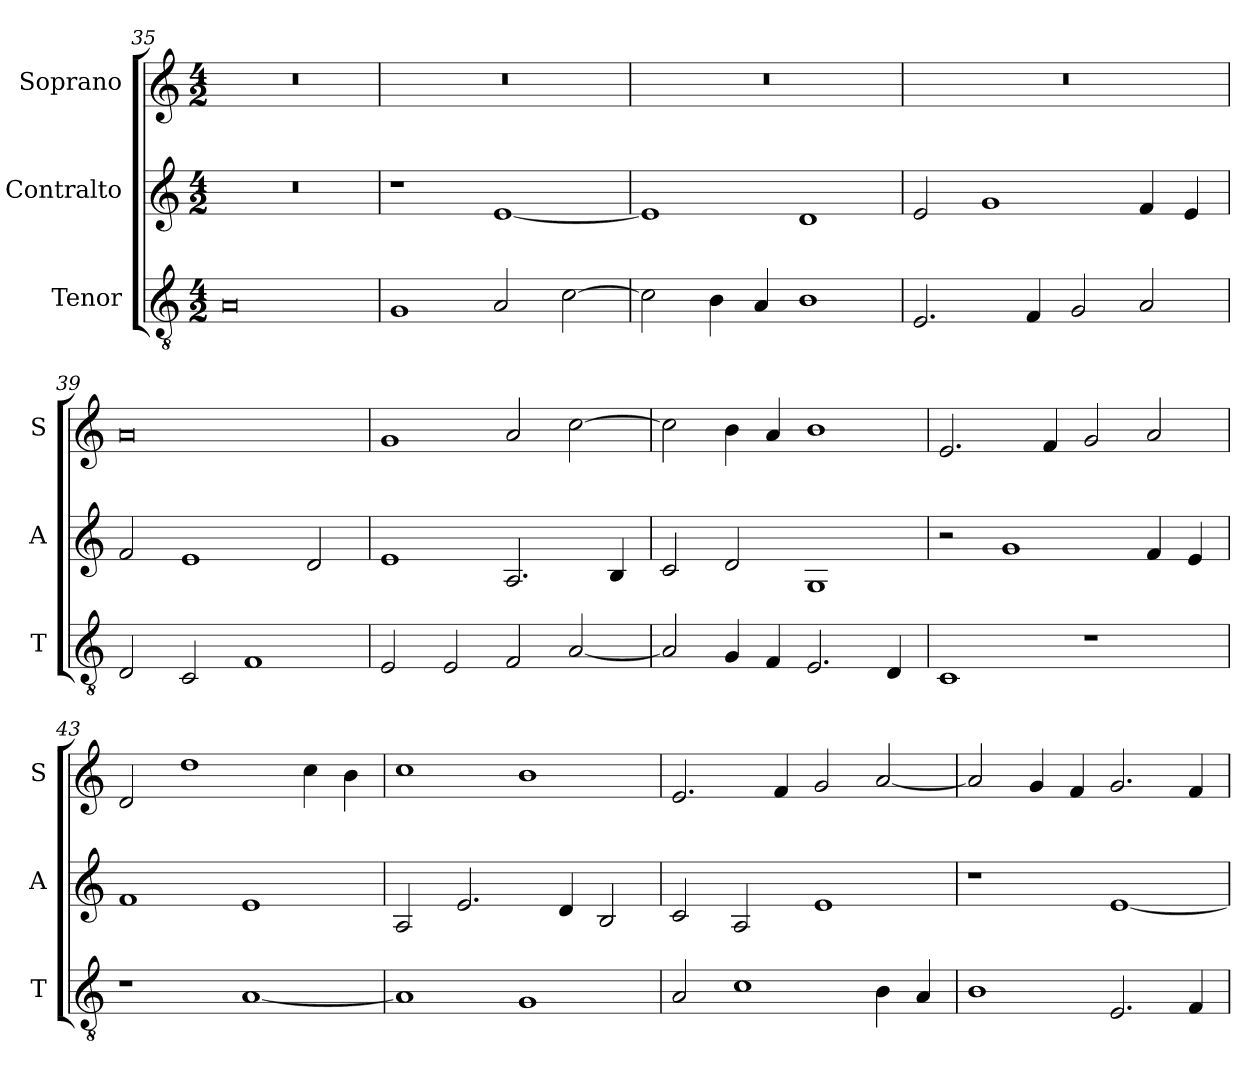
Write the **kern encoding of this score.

**kern	**kern	**kern
*part3	*part2	*part1
*staff3	*staff2	*staff1
*I"Tenor	*I"Contralto	*I"Soprano
*I'T	*I'A	*I'S
*clefGv2	*clefG2	*clefG2
*k[]	*k[]	*k[]
*E:phr	*E:phr	*E:phr
*M4/2	*M4/2	*M4/2
=35	=35	=35
0A	0r	0r
=36	=36	=36
1G	1r	0r
2A	[1e	.
[2c	.	.
=37	=37	=37
2c]	1e]	0r
4B	.	.
4A	.	.
1B	1d	.
=38	=38	=38
2.E	2e	0r
.	1g	.
4F	.	.
2G	.	.
2A	4f	.
.	4e	.
=39	=39	=39
2D	2f	0a
2C	1e	.
1F	.	.
.	2d	.
=40	=40	=40
2E	1e	1g
2E	.	.
2F	2.A	2a
[2A	.	[2cc
.	4B	.
=41	=41	=41
2A]	2c	2cc]
4G	2d	4b
4F	.	4a
2.E	1G	1b
4D	.	.
=42	=42	=42
1C	2r	2.e
.	1g	.
.	.	4f
1r	.	2g
.	4f	2a
.	4e	.
=43	=43	=43
1r	1f	2d
.	.	1dd
[1A	1e	.
.	.	4cc
.	.	4b
=44	=44	=44
1A]	2A	1cc
.	2.e	.
1G	.	1b
.	4d	.
.	2B	.
=45	=45	=45
2A	2c	2.e
1c	2A	.
.	.	4f
.	1e	2g
4B	.	[2a
4A	.	.
=46	=46	=46
1B	1r	2a]
.	.	4g
.	.	4f
2.E	[1e	2.g
4F	.	4f
=	=	=
*-	*-	*-
